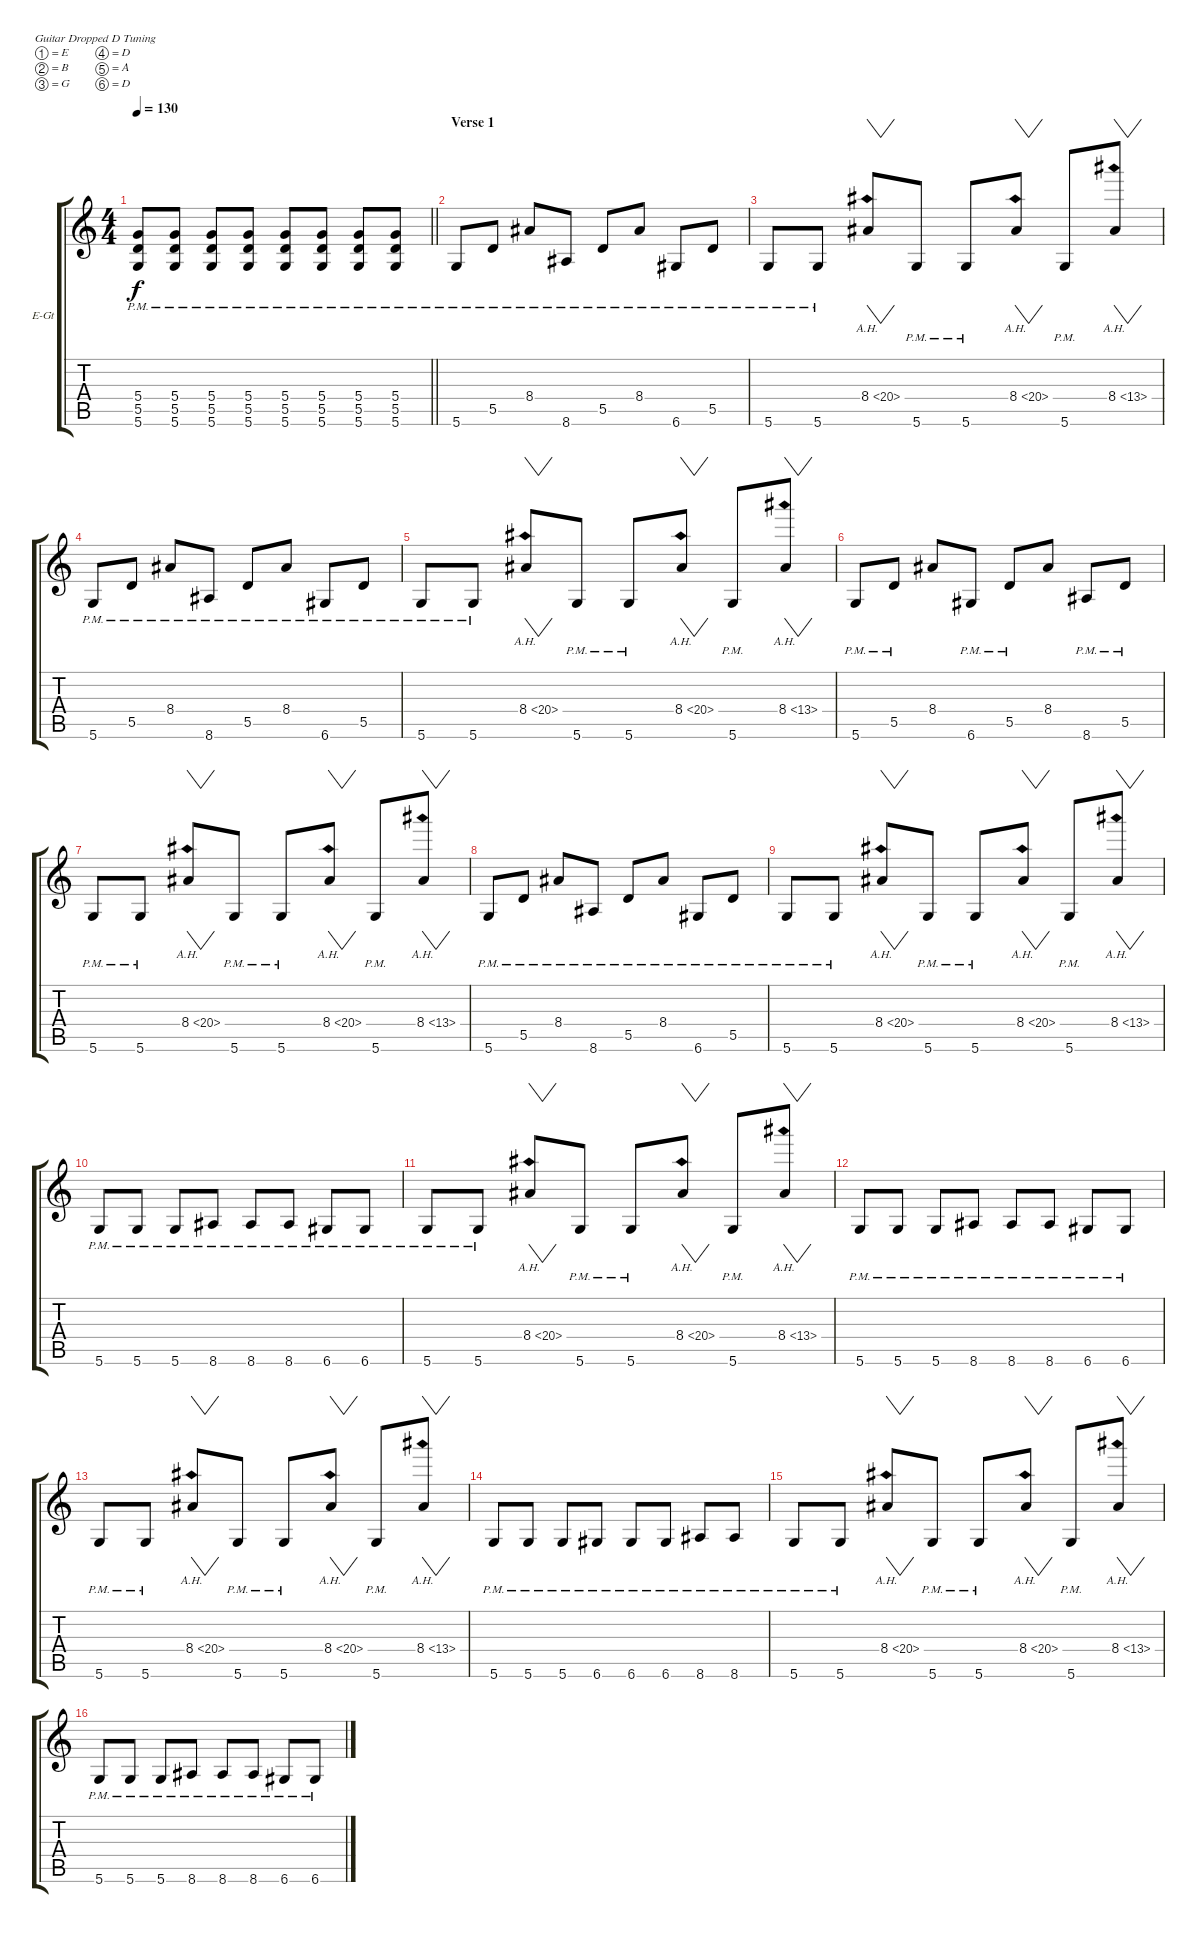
\bracketExtendMode groupsimilarinstruments
\firstSystemTrackNameOrientation horizontal
\otherSystemsTrackNameOrientation horizontal
\track ("Mick Thomson" "E-Gt") {instrument overdrivenguitar}
\staff {score tabs}
\tuning (E4 B3 G3 D3 A2 D2)
\ts (4 4)
\tempo 130
\clef g2
\barLineRight lightlight
\ks c
(5.4{pm} 5.5{pm} 5.6{pm}).8{dy f} (5.4{pm} 5.5{pm} 5.6{pm}).8 (5.4{pm} 5.5{pm} 5.6{pm}).8 (5.4{pm} 5.5{pm} 5.6{pm}).8 (5.4{pm} 5.5{pm} 5.6{pm}).8 (5.4{pm} 5.5{pm} 5.6{pm}).8 (5.4{pm} 5.5{pm} 5.6{pm}).8 (5.4{pm} 5.5{pm} 5.6{pm}).8 |
\section ("" "Verse 1")
5.6{pm}.8 5.5{pm}.8 8.4{pm}.8 8.6{pm}.8 5.5{pm}.8 8.4{pm}.8 6.6{pm}.8 5.5{pm}.8 |
5.6{pm}.8 5.6{pm}.8 8.4{ah 12}.8{vw} 5.6{pm}.8 5.6{pm}.8 8.4{ah 12}.8{vw} 5.6{pm}.8 8.4{ah 5}.8{vw} |
5.6{pm}.8 5.5{pm}.8 8.4{pm}.8 8.6{pm}.8 5.5{pm}.8 8.4{pm}.8 6.6{pm}.8 5.5{pm}.8 |
5.6{pm}.8 5.6{pm}.8 8.4{ah 12}.8{vw} 5.6{pm}.8 5.6{pm}.8 8.4{ah 12}.8{vw} 5.6{pm}.8 8.4{ah 5}.8{vw} |
5.6{pm}.8 5.5{pm}.8 8.4.8 6.6{pm}.8 5.5{pm}.8 8.4.8 8.6{pm}.8 5.5{pm}.8 |
5.6{pm}.8 5.6{pm}.8 8.4{ah 12}.8{vw} 5.6{pm}.8 5.6{pm}.8 8.4{ah 12}.8{vw} 5.6{pm}.8 8.4{ah 5}.8{vw} |
5.6{pm}.8 5.5{pm}.8 8.4{pm}.8 8.6{pm}.8 5.5{pm}.8 8.4{pm}.8 6.6{pm}.8 5.5{pm}.8 |
5.6{pm}.8 5.6{pm}.8 8.4{ah 12}.8{vw} 5.6{pm}.8 5.6{pm}.8 8.4{ah 12}.8{vw} 5.6{pm}.8 8.4{ah 5}.8{vw} |
5.6{pm}.8 5.6{pm}.8 5.6{pm}.8 8.6{pm}.8 8.6{pm}.8 8.6{pm}.8 6.6{pm}.8 6.6{pm}.8 |
5.6{pm}.8 5.6{pm}.8 8.4{ah 12}.8{vw} 5.6{pm}.8 5.6{pm}.8 8.4{ah 12}.8{vw} 5.6{pm}.8 8.4{ah 5}.8{vw} |
5.6{pm}.8 5.6{pm}.8 5.6{pm}.8 8.6{pm}.8 8.6{pm}.8 8.6{pm}.8 6.6{pm}.8 6.6{pm}.8 |
5.6{pm}.8 5.6{pm}.8 8.4{ah 12}.8{vw} 5.6{pm}.8 5.6{pm}.8 8.4{ah 12}.8{vw} 5.6{pm}.8 8.4{ah 5}.8{vw} |
5.6{pm}.8 5.6{pm}.8 5.6{pm}.8 6.6{pm}.8 6.6{pm}.8 6.6{pm}.8 8.6{pm}.8 8.6{pm}.8 |
5.6{pm}.8 5.6{pm}.8 8.4{ah 12}.8{vw} 5.6{pm}.8 5.6{pm}.8 8.4{ah 12}.8{vw} 5.6{pm}.8 8.4{ah 5}.8{vw} |
5.6{pm}.8 5.6{pm}.8 5.6{pm}.8 8.6{pm}.8 8.6{pm}.8 8.6{pm}.8 6.6{pm}.8 6.6{pm}.8
